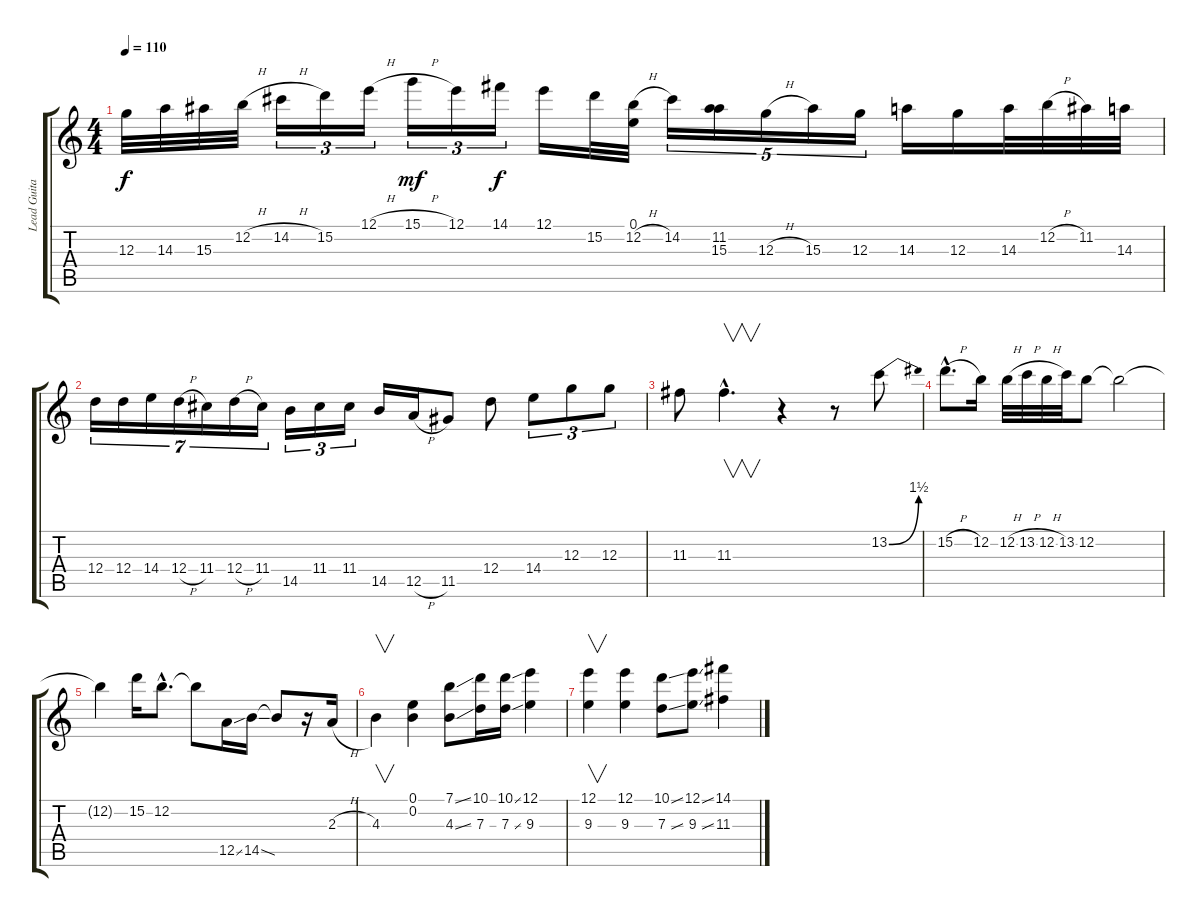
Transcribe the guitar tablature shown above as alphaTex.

\track ("Lead Guitar" "Lead Guita") {instrument distortionguitar}
\staff {score tabs}
\tuning (E4 B3 G3 D3 A2 E2) {hide}
\ts (4 4)
\tempo 110
\clef g2
\ks c
12.3.32{dy f} 14.3.32 15.3.32 12.2{h}.32 14.2{h}.16{tu (3 2)} 15.2.16{tu (3 2)} 12.1{h}.16{tu (3 2)} 15.1{h}.16{tu (3 2) dy mf} 12.1.16{tu (3 2)} 14.1.16{tu (3 2) dy f} 12.1.16 15.2.32 (0.1 12.2{h}).32 14.2.16{tu (5 4)} (11.2 15.3).16{tu (5 4)} 12.3{h}.16{tu (5 4)} 15.3.16{tu (5 4)} 12.3.16{tu (5 4)} 14.3.16 12.3.16 14.3.32 12.2{h}.32 11.2.32 14.3.32 |
12.4.16{tu (7 4)} 12.4.16{tu (7 4)} 14.4.16{tu (7 4)} 12.4{h}.16{tu (7 4)} 11.4.16{tu (7 4)} 12.4{h}.16{tu (7 4)} 11.4.16{tu (7 4)} 14.5.16{tu (3 2)} 11.4.16{tu (3 2)} 11.4.16{tu (3 2)} 14.5.16 12.5{h}.16 11.5.8 12.4.8 14.4.8{tu (3 2)} 12.3.8{tu (3 2)} 12.3.8{tu (3 2)} |
11.3.8 11.3{hac}.4{v d} r.4 r.8 13.2{be (bend 0 0 60 6)}.8 |
15.2{h hac}.8{d} 12.2.16 12.2{h}.32 13.2{h}.32 12.2{h}.32 13.2.32 12.2.8 12.2{t}.2 |
12.2{t}.4 15.2.16 12.2{hac}.8{d} 12.2{t}.8 12.5{ss}.16 14.5{ss}.16 14.5{t}.8 r.16 2.3{h}.16 |
4.3.4{v} (0.1 0.2).4 (7.1{ss} 4.3{ss}).8 (10.1 7.3).16 (10.1{ss} 7.3{ss}).16 (12.1 9.3).4 |
(12.1 9.3).4{v} (12.1 9.3).4 (10.1{ss} 7.3{ss}).8 (12.1{ss} 9.3{ss}).8 (14.1 11.3).4
